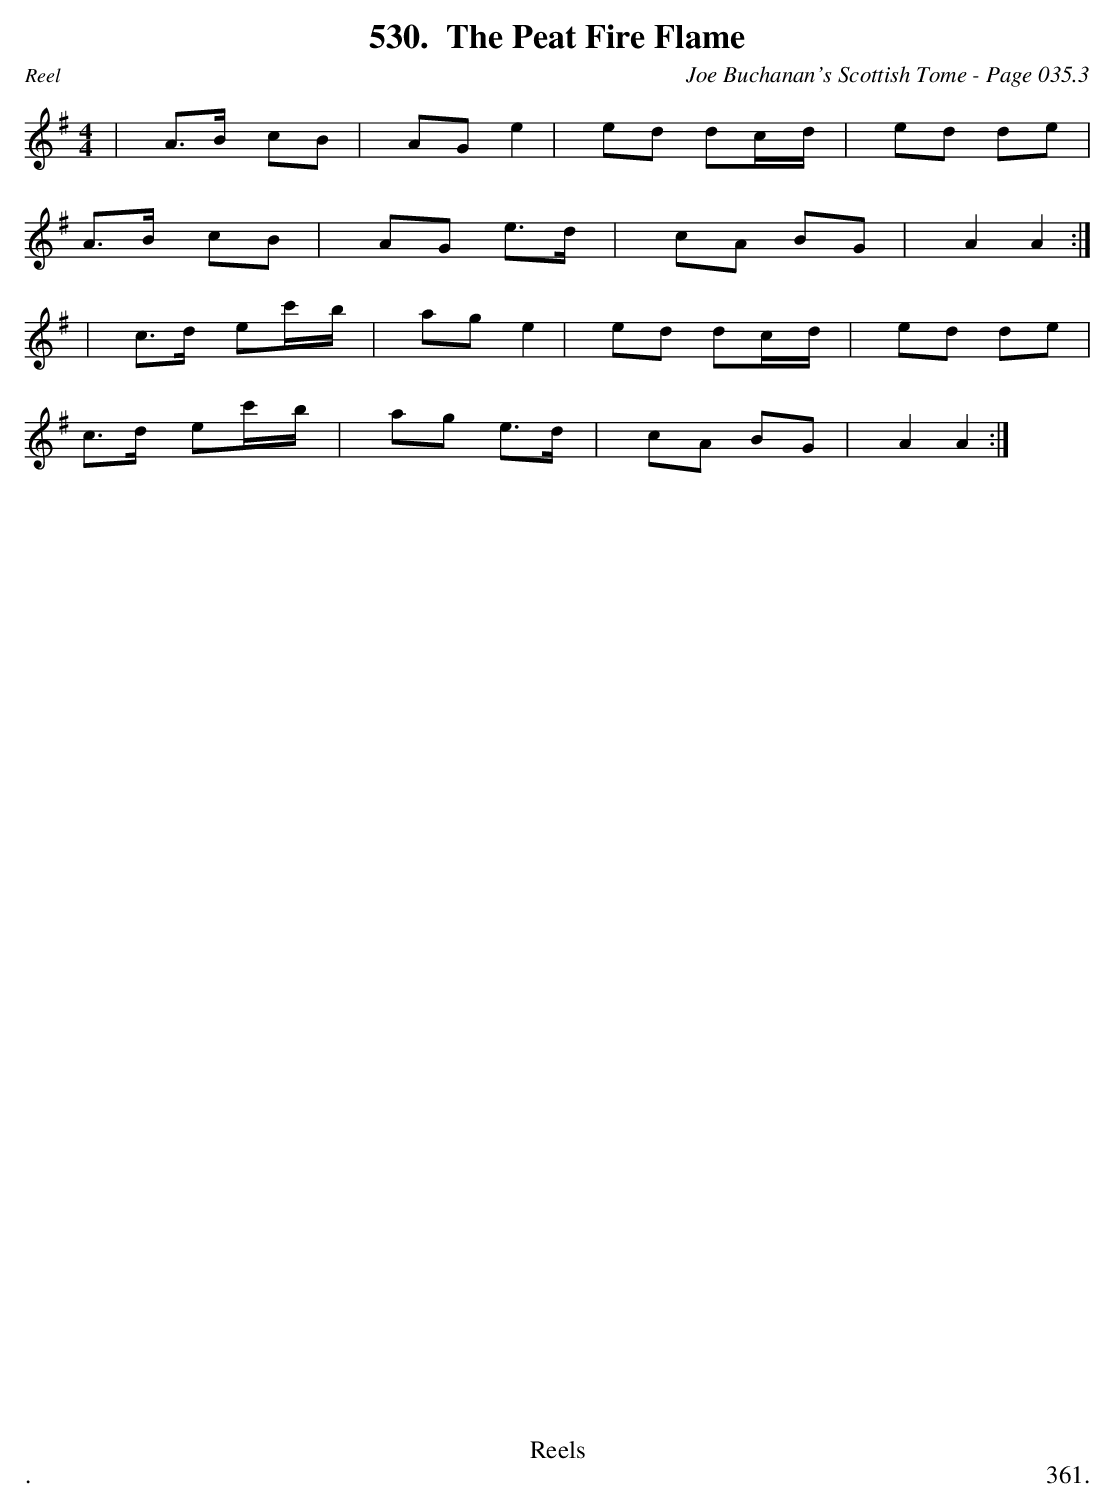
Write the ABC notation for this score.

X:1
T:Peat Fire Flame, The
C:Joe Buchanan's Scottish Tome - Page 035.3
L:1/8
M:4/4
K:G
| A>B cB | AG e2 | ed dc/2d/2 | ed de |
A>B cB | AG e>d | cA BG | A2 A2 :|
| c>d ec'/2b/2 | ag e2 | ed dc/2d/2 | ed de |
c>d ec'/2b/2 | ag e>d | cA BG | A2 A2 :|
